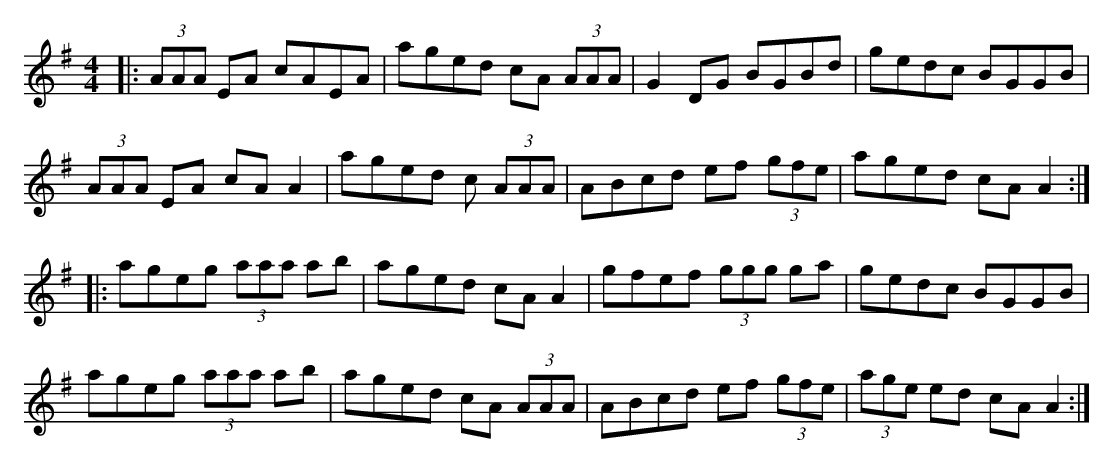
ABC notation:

X:1
M:4/4
K:Ador
|:(3AAA EA cAEA|aged cA (3AAA|G2DG BGBd|gedc BGGB|
(3AAA EA cAA2|aged c (3AAA|ABcd ef (3gfe|aged cAA2:|
|:ageg (3aaa ab|aged cAA2|gfef (3ggg ga|gedc BGGB|
ageg (3aaa ab|aged cA (3AAA|ABcd ef (3gfe|(3age ed cAA2:|
